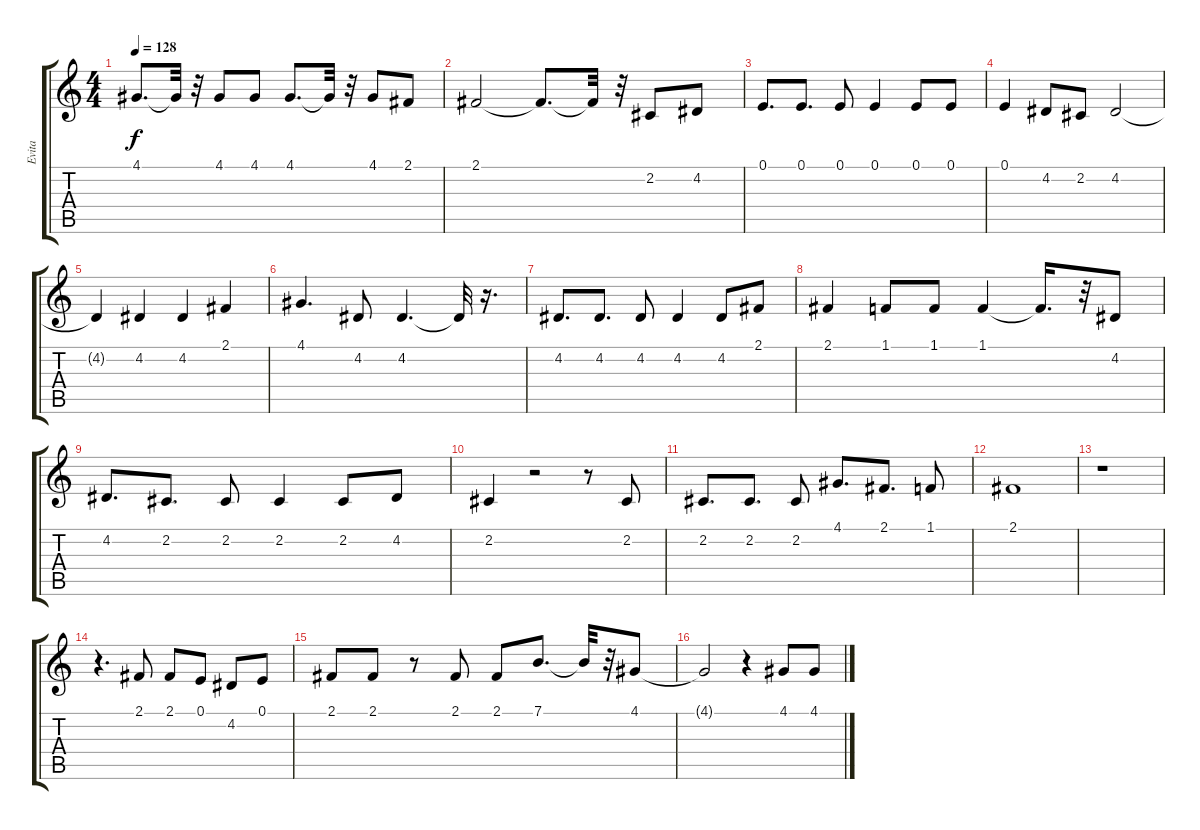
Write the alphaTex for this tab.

\track ("Evita" "Evita") {instrument oboe}
\staff {score tabs}
\tuning (E4 B3 G3 D3 A2 E2) {hide}
\ts (4 4)
\tempo 128
\clef g2
\ks c
4.1.8{d dy f} 4.1{t}.32 r.32 4.1.8 4.1.8 4.1.8{d} 4.1{t}.32 r.32 4.1.8 2.1.8 |
2.1.2 2.1{t}.8{d} 2.1{t}.32 r.32 2.2.8 4.2.8 |
0.1.8{d} 0.1.8{d} 0.1.8 0.1.4 0.1.8 0.1.8 |
0.1.4 4.2.8 2.2.8 4.2.2 |
4.2{t}.4 4.2.4 4.2.4 2.1.4 |
4.1.4{d} 4.2.8 4.2.4{d} 4.2{t}.32 r.16{d} |
4.2.8{d} 4.2.8{d} 4.2.8 4.2.4 4.2.8 2.1.8 |
2.1.4 1.1.8 1.1.8 1.1.4 1.1{t}.16{d} r.32 4.2.8 |
4.2.8{d} 2.2.8{d} 2.2.8 2.2.4 2.2.8 4.2.8 |
2.2.4 r.2 r.8 2.2.8 |
2.2.8{d} 2.2.8{d} 2.2.8 4.1.8{d} 2.1.8{d} 1.1.8 |
2.1.1 |
r.1 |
r.4{d} 2.1.8 2.1.8 0.1.8 4.2.8 0.1.8 |
2.1.8 2.1.8 r.8 2.1.8 2.1.8 7.1.8{d} 7.1{t}.32 r.32 4.1.8 |
4.1{t}.2 r.4 4.1.8 4.1.8
